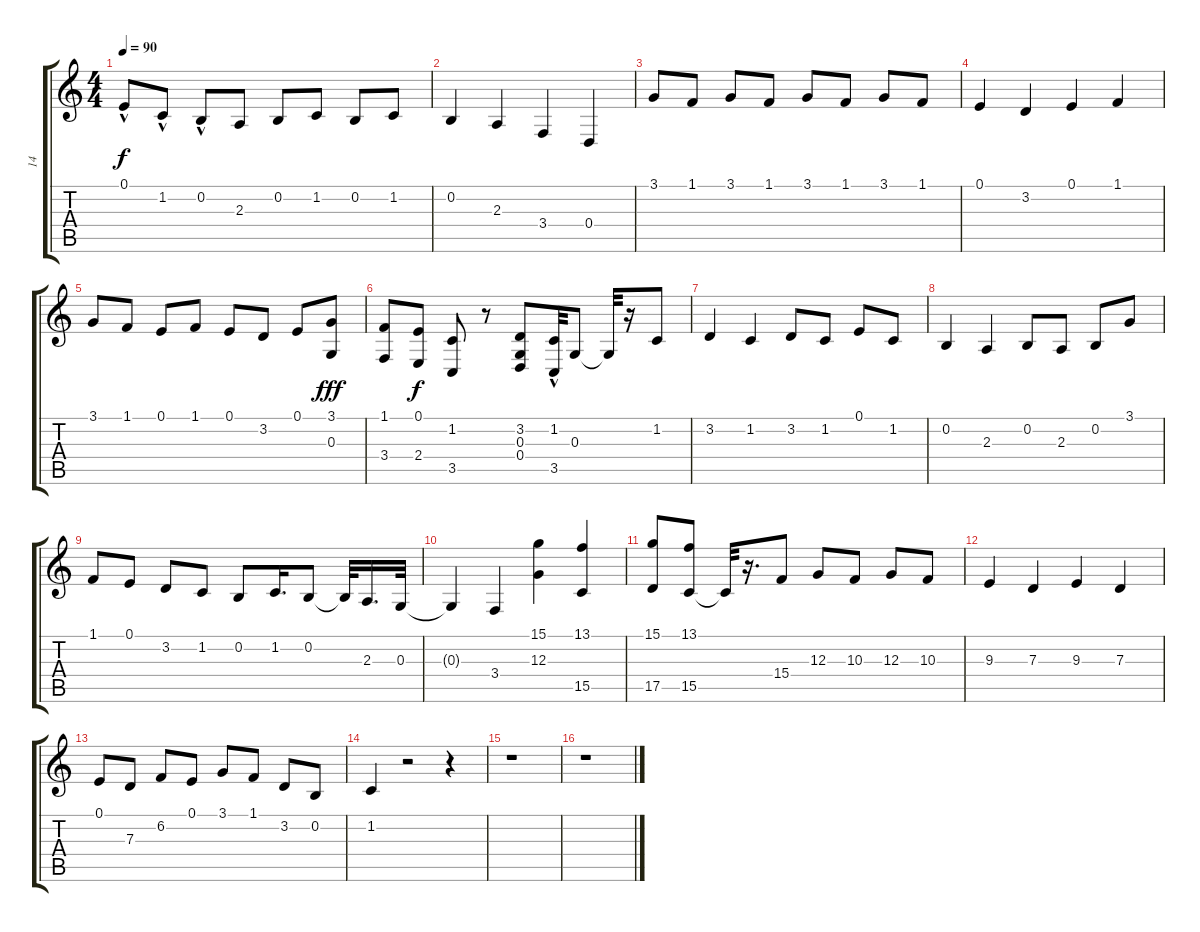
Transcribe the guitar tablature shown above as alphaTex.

\track ("14" "14") {instrument synthstrings1}
\staff {score tabs}
\tuning (E4 B3 G3 D3 A2 E2) {hide}
\ts (4 4)
\tempo 90
\clef g2
\ks c
0.1{hac}.8{dy f} 1.2{hac}.8 0.2{hac}.8 2.3.8 0.2.8 1.2.8 0.2.8 1.2.8 |
0.2.4 2.3.4 3.4.4 0.4.4 |
3.1.8 1.1.8 3.1.8 1.1.8 3.1.8 1.1.8 3.1.8 1.1.8 |
0.1.4 3.2.4 0.1.4 1.1.4 |
3.1.8 1.1.8 0.1.8 1.1.8 0.1.8 3.2.8 0.1.8{volume 12} (3.1 0.3).8{dy fff} |
(1.1 3.4).8 (0.1 2.4).8{dy f} (1.2 3.5).8 r.8 (3.2 0.3 0.4).8 (1.2{hac} 3.5{hac}).32 0.3.8 0.3{t}.32 r.16 1.2.8{volume 10} |
3.2.4 1.2.4 3.2.8 1.2.8 0.1.8 1.2.8 |
0.2.4 2.3.4 0.2.8 2.3.8 0.2.8 3.1.8 |
1.1.8 0.1.8 3.2.8 1.2.8 0.2.8 1.2.16{d} 0.2.8 0.2{t}.32 2.3.16{d} 0.3.32 |
0.3{t}.4 3.4.4 (15.1 12.3).4 (13.1 15.5).4 |
(15.1 17.5).8 (13.1 15.5).8 15.5{t}.32 r.16{d} 15.4.8 12.3.8 10.3.8 12.3.8 10.3.8 |
9.3.4 7.3.4 9.3.4 7.3.4 |
0.1.8 7.3.8 6.2.8 0.1.8 3.1.8 1.1.8 3.2.8 0.2.8 |
1.2.4 r.2 r.4 |
r.1 |
r.1
